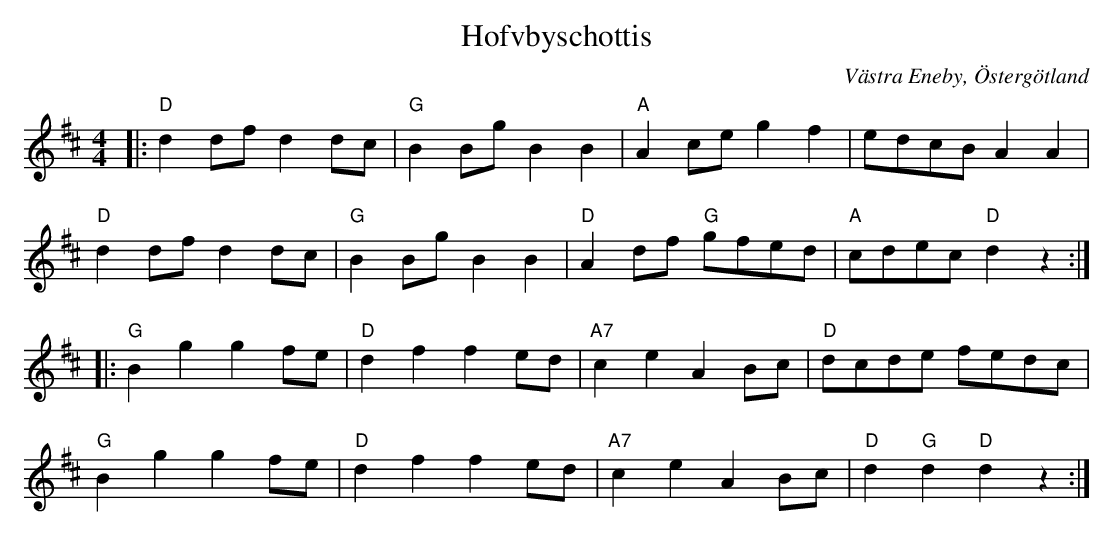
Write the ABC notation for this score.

X:1
T:Hofvbyschottis
O:Västra Eneby, Östergötland
M:4/4
L:1/8
K:D
|: "D"d2dfd2dc | "G"B2BgB2B2 | "A"A2ceg2f2 | edcBA2A2 |
   "D"d2dfd2dc | "G"B2BgB2B2 | "D"A2df "G"gfed | "A"cdec"D"d2z2:|
|: "G"B2g2g2fe | "D"d2f2f2ed | "A7"c2e2A2Bc | "D"dcde fedc |
   "G"B2g2g2fe | "D"d2f2f2ed | "A7"c2e2A2Bc | "D"d2"G"d2"D"d2z2:|
